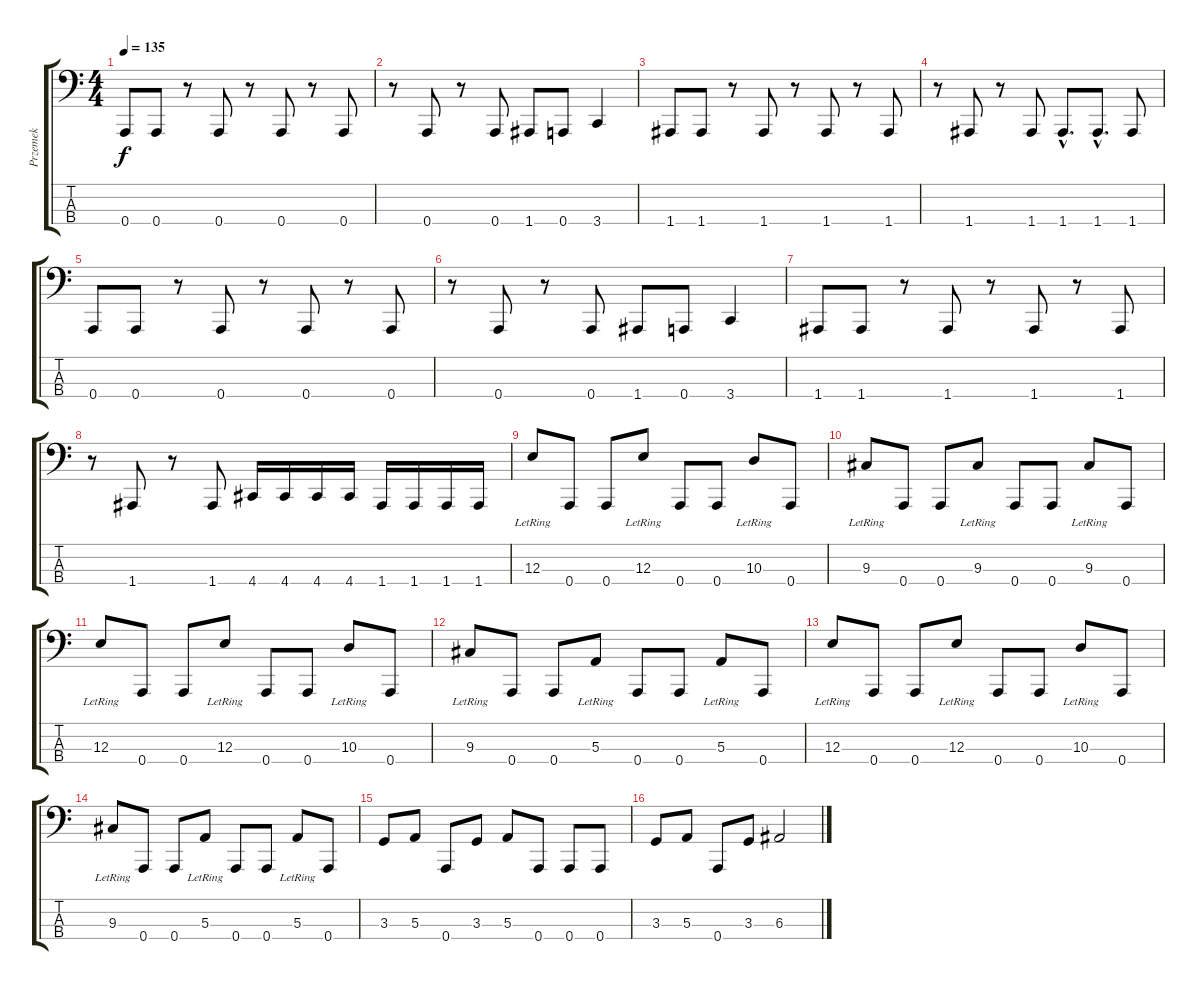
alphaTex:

\track ("Przemek" "Przemek") {instrument electricbassfinger}
\staff {score tabs}
\tuning (D2 A1 E1 A0) {hide}
\ts (4 4)
\tempo 135
\clef f4
\ks c
0.4.8{dy f} 0.4.8 r.8 0.4.8 r.8 0.4.8 r.8 0.4.8 |
r.8 0.4.8 r.8 0.4.8 1.4.8 0.4.8 3.4.4 |
1.4.8 1.4.8 r.8 1.4.8 r.8 1.4.8 r.8 1.4.8 |
r.8 1.4.8 r.8 1.4.8 1.4{hac}.8{d} 1.4{hac}.8{d} 1.4.8 |
0.4.8 0.4.8 r.8 0.4.8 r.8 0.4.8 r.8 0.4.8 |
r.8 0.4.8 r.8 0.4.8 1.4.8 0.4.8 3.4.4 |
1.4.8 1.4.8 r.8 1.4.8 r.8 1.4.8 r.8 1.4.8 |
r.8 1.4.8 r.8 1.4.8 4.4.16 4.4.16 4.4.16 4.4.16 1.4.16 1.4.16 1.4.16 1.4.16 |
12.3{lr}.8 0.4.8 0.4.8 12.3{lr}.8 0.4.8 0.4.8 10.3{lr}.8 0.4.8 |
9.3{lr}.8 0.4.8 0.4.8 9.3{lr}.8 0.4.8 0.4.8 9.3{lr}.8 0.4.8 |
12.3{lr}.8 0.4.8 0.4.8 12.3{lr}.8 0.4.8 0.4.8 10.3{lr}.8 0.4.8 |
9.3{lr}.8 0.4.8 0.4.8 5.3{lr}.8 0.4.8 0.4.8 5.3{lr}.8 0.4.8 |
12.3{lr}.8 0.4.8 0.4.8 12.3{lr}.8 0.4.8 0.4.8 10.3{lr}.8 0.4.8 |
9.3{lr}.8 0.4.8 0.4.8 5.3{lr}.8 0.4.8 0.4.8 5.3{lr}.8 0.4.8 |
3.3.8 5.3.8 0.4.8 3.3.8 5.3.8 0.4.8 0.4.8 0.4.8 |
3.3.8 5.3.8 0.4.8 3.3.8 6.3.2
